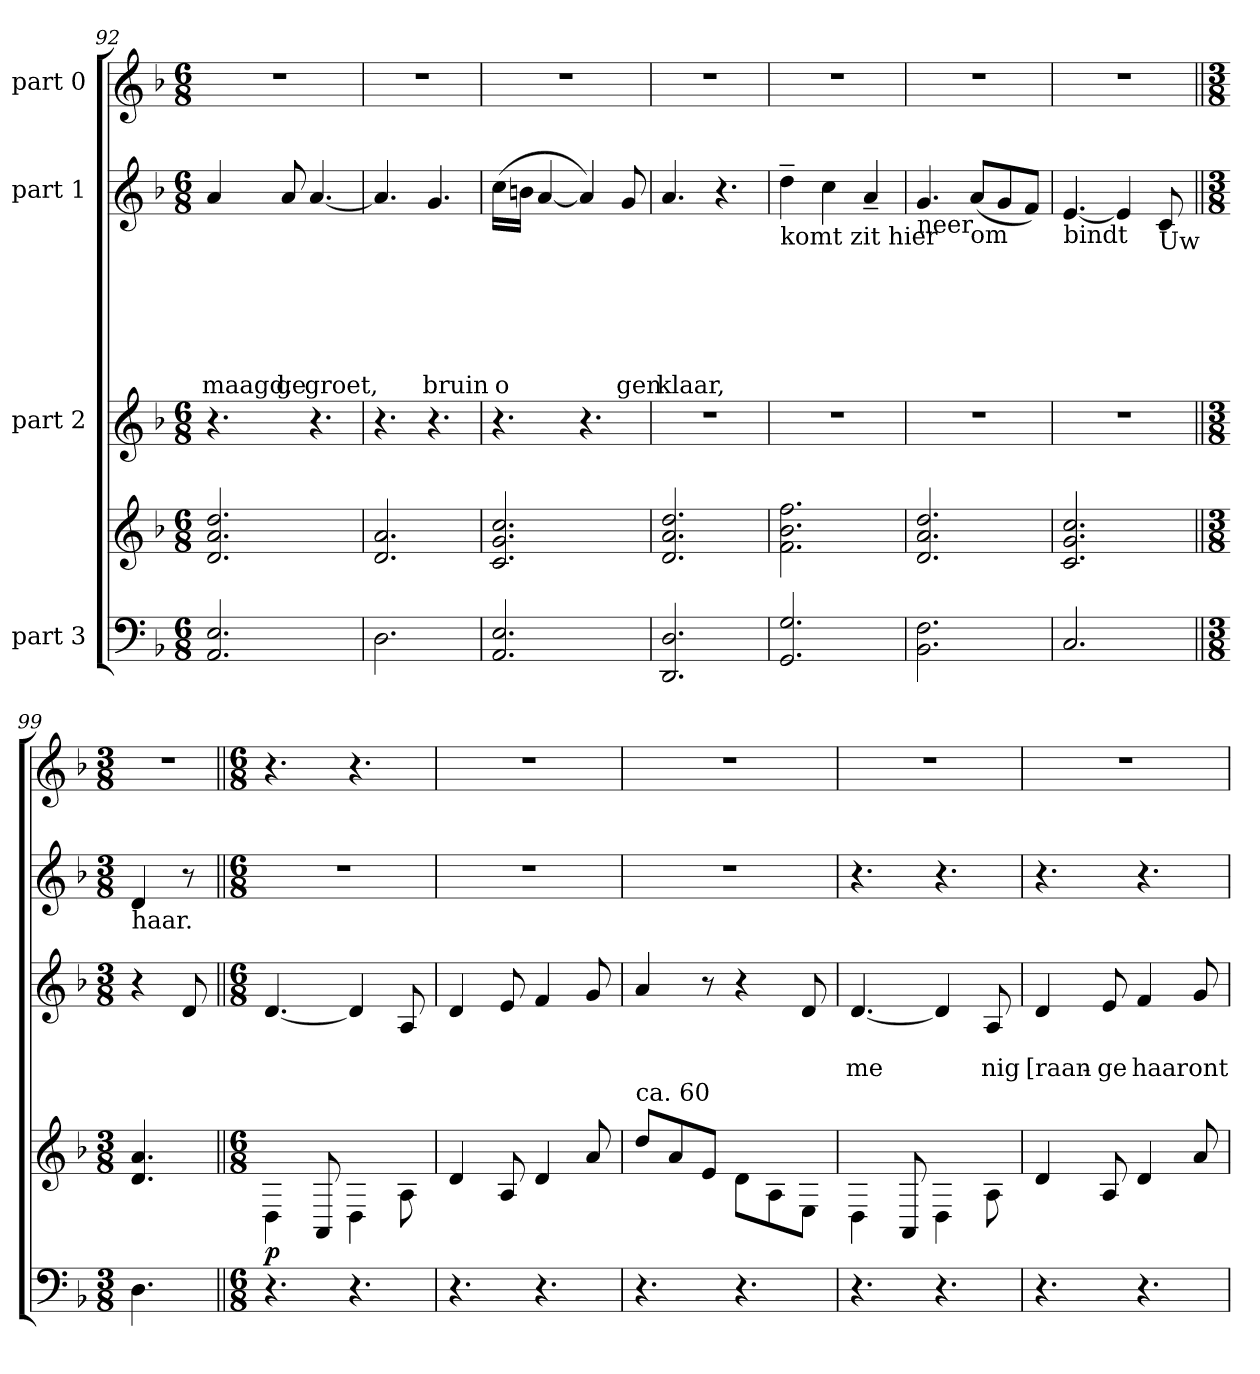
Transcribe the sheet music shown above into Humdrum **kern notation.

**kern	**kern	**dynam	**kern	**text	**text	**kern	**text	**text	**text	**text	**text	**text	**kern
*part4	*part4	*part4	*part3	*part3	*part3	*part2	*part2	*part2	*part2	*part2	*part2	*part2	*part1
*staff5	*staff4	*staff4/5	*staff3	*staff3	*staff3	*staff2	*staff2	*staff2	*staff2	*staff2	*staff2	*staff2	*staff1
*I"part 3	*	*	*I"part 2	*	*	*I"part 1	*	*	*	*	*	*	*I"part 0
*clefF4	*clefG2	*	*clefG2	*	*	*clefG2	*	*	*	*	*	*	*clefG2
*k[b-]	*k[b-]	*	*k[b-]	*	*	*k[b-]	*	*	*	*	*	*	*k[b-]
*M6/8	*M6/8	*	*M6/8	*	*	*M6/8	*	*	*	*	*	*	*M6/8
=92	=92	=92	=92	=92	=92	=92	=92	=92	=92	=92	=92	=92	=92
!	!	!	!	!	!	!	!	!	!	!	!	!LO:LY:b	!LO:N:vis=2
2.AA/ 2.E/	2.d/ 2.a/ 2.dd/	.	4.r	.	.	4a/	.	.	.	.	.	maagd,	2.r
!	!	!	!	!	!	!	!	!	!	!	!	!LO:LY:b	!
.	.	.	.	.	.	8a/	.	.	.	.	.	ge	.
!	!	!	!	!	!	!	!	!	!	!	!	!LO:LY:b	!
.	.	.	4.r	.	.	[4.a/	.	.	.	.	.	groet,	.
=93	=93	=93	=93	=93	=93	=93	=93	=93	=93	=93	=93	=93	=93
!	!	!	!	!	!	!	!	!	!	!	!	!	!LO:N:vis=2
2.D\	2.d/ 2.a/	.	4.r	.	.	4.a/]	.	.	.	.	.	.	2.r
!	!	!	!	!	!	!	!	!	!	!	!	!LO:LY:b	!
.	.	.	4.r	.	.	4.g/	.	.	.	.	.	bruin	.
=94	=94	=94	=94	=94	=94	=94	=94	=94	=94	=94	=94	=94	=94
!	!	!	!	!	!	!	!	!	!	!	!	!LO:LY:b	!LO:N:vis=2
2.AA/ 2.E/	2.c/ 2.g/ 2.cc/	.	4.r	.	.	(16cc\LL	.	.	.	.	.	o	2.r
.	.	.	.	.	.	16bn\JJ	.	.	.	.	.	.	.
.	.	.	.	.	.	[4a/	.	.	.	.	.	.	.
.	.	.	4.r	.	.	4a/])	.	.	.	.	.	.	.
!	!	!	!	!	!	!	!	!	!	!	!	!LO:LY:b	!
.	.	.	.	.	.	8g/	.	.	.	.	.	gen	.
=95	=95	=95	=95	=95	=95	=95	=95	=95	=95	=95	=95	=95	=95
!	!	!	!LO:N:vis=2	!	!	!	!	!	!	!	!	!LO:LY:b	!LO:N:vis=2
2.DD/ 2.D/	2.d/ 2.a/ 2.dd/	.	2.r	.	.	4.a/	.	.	.	.	.	klaar,	2.r
.	.	.	.	.	.	4.r	.	.	.	.	.	.	.
=96	=96	=96	=96	=96	=96	=96	=96	=96	=96	=96	=96	=96	=96
!	!	!	!	!	!	!LO:TX:b:t=komt zit hier	!	!	!	!	!	!	!
!	!	!	!LO:N:vis=2	!	!	!	!	!	!	!	!	!	!LO:N:vis=2
2.GG/ 2.G/	2.f\ 2.b-\ 2.ff\	.	2.r	.	.	4dd~\	.	.	.	.	.	.	2.r
.	.	.	.	.	.	4cc\	.	.	.	.	.	.	.
.	.	.	.	.	.	4a~/	.	.	.	.	.	.	.
=97	=97	=97	=97	=97	=97	=97	=97	=97	=97	=97	=97	=97	=97
!	!	!	!	!	!	!LO:TX:b:t=neer	!	!	!	!	!	!	!
!	!	!	!LO:N:vis=2	!	!	!	!	!	!	!	!	!	!LO:N:vis=2
2.BB-\ 2.F\	2.d/ 2.a/ 2.dd/	.	2.r	.	.	4.g/	.	.	.	.	.	.	2.r
!	!	!	!	!	!	!LO:TX:b:t=om	!	!	!	!	!	!	!
.	.	.	.	.	.	(8a/L	.	.	.	.	.	.	.
.	.	.	.	.	.	8g/	.	.	.	.	.	.	.
.	.	.	.	.	.	8f/J)	.	.	.	.	.	.	.
=98	=98	=98	=98	=98	=98	=98	=98	=98	=98	=98	=98	=98	=98
!	!	!	!	!	!	!LO:TX:b:t=bindt	!	!	!	!	!	!	!
!	!	!	!LO:N:vis=2	!	!	!	!	!	!	!	!	!	!LO:N:vis=2
2.C/	2.c/ 2.g/ 2.cc/	.	2.r	.	.	[4.e/	.	.	.	.	.	.	2.r
.	.	.	.	.	.	4e/]	.	.	.	.	.	.	.
!	!	!	!	!	!	!LO:TX:b:t=Uw	!	!	!	!	!	!	!
.	.	.	.	.	.	8c/	.	.	.	.	.	.	.
=99||	=99||	=99||	=99||	=99||	=99||	=99||	=99||	=99||	=99||	=99||	=99||	=99||	=99||
*M3/8	*M3/8	*	*M3/8	*	*	*M3/8	*	*	*	*	*	*	*M3/8
*	*	*	*	*	*	*	*	*	*	*	*	*	*MM30
!	!	!	!	!	!	!LO:TX:b:t=haar.	!	!	!	!	!	!	!
!	!	!	!	!	!	!	!	!	!	!	!	!	!LO:N:vis=4
4.D\	4.d/ 4.a/	.	4r	.	.	4d/	.	.	.	.	.	.	4.r
.	.	.	8d/	.	.	8r	.	.	.	.	.	.	.
=100||	=100||	=100||	=100||	=100||	=100||	=100||	=100||	=100||	=100||	=100||	=100||	=100||	=100||
*M6/8	*M6/8	*	*M6/8	*	*	*M6/8	*	*	*	*	*	*	*M6/8
!	!	!LO:DY:b	!	!	!	!LO:N:vis=2	!	!	!	!	!	!	!
4.r	4D\	p	[4.d/	.	.	2.r	.	.	.	.	.	.	4.r
.	8AA/	.	.	.	.	.	.	.	.	.	.	.	.
4.r	4D\	.	4d/]	.	.	.	.	.	.	.	.	.	4.r
.	8A\	.	8A/	.	.	.	.	.	.	.	.	.	.
=101	=101	=101	=101	=101	=101	=101	=101	=101	=101	=101	=101	=101	=101
*	*	*	*	*	*	*	*	*	*	*	*	*	*MM180
!	!	!	!	!	!	!LO:N:vis=2	!	!	!	!	!	!	!LO:N:vis=2
4.r	4d/	.	4d/	.	.	2.r	.	.	.	.	.	.	2.r
.	8A/	.	8e/	.	.	.	.	.	.	.	.	.	.
4.r	4d/	.	4f/	.	.	.	.	.	.	.	.	.	.
.	8a/	.	8g/	.	.	.	.	.	.	.	.	.	.
=102	=102	=102	=102	=102	=102	=102	=102	=102	=102	=102	=102	=102	=102
!	!LO:TX:a:t=ca. 60	!	!	!	!	!	!	!	!	!	!	!	!
!	!	!	!	!	!	!LO:N:vis=2	!	!	!	!	!	!	!LO:N:vis=2
4.r	8dd/L	.	4a/	.	.	2.r	.	.	.	.	.	.	2.r
.	8a/	.	.	.	.	.	.	.	.	.	.	.	.
.	8e/J	.	8r	.	.	.	.	.	.	.	.	.	.
4.r	8d\L	.	4r	.	.	.	.	.	.	.	.	.	.
.	8A\	.	.	.	.	.	.	.	.	.	.	.	.
.	8E\J	.	8d/	.	.	.	.	.	.	.	.	.	.
=103	=103	=103	=103	=103	=103	=103	=103	=103	=103	=103	=103	=103	=103
!	!	!	!	!	!LO:LY:b	!	!	!	!	!	!	!	!LO:N:vis=2
4.r	4D\	.	[4.d/	.	me	4.r	.	.	.	.	.	.	2.r
.	8AA/	.	.	.	.	.	.	.	.	.	.	.	.
4.r	4D\	.	4d/]	.	.	4.r	.	.	.	.	.	.	.
!	!	!	!	!	!LO:LY:b	!	!	!	!	!	!	!	!
.	8A\	.	8A/	.	nig	.	.	.	.	.	.	.	.
=104	=104	=104	=104	=104	=104	=104	=104	=104	=104	=104	=104	=104	=104
!	!	!	!	!	!LO:LY:b	!	!	!	!	!	!	!	!LO:N:vis=2
4.r	4d/	.	4d/	.	[raan-	4.r	.	.	.	.	.	.	2.r
!	!	!	!	!	!LO:LY:b	!	!	!	!	!	!	!	!
.	8A/	.	8e/	.	ge	.	.	.	.	.	.	.	.
!	!	!	!	!	!LO:LY:b	!	!	!	!	!	!	!	!
4.r	4d/	.	4f/	.	haar	4.r	.	.	.	.	.	.	.
!	!	!	!	!	!LO:LY:b	!	!	!	!	!	!	!	!
.	8a/	.	8g/	.	ont -	.	.	.	.	.	.	.	.
=	=	=	=	=	=	=	=	=	=	=	=	=	=
*-	*-	*-	*-	*-	*-	*-	*-	*-	*-	*-	*-	*-	*-
